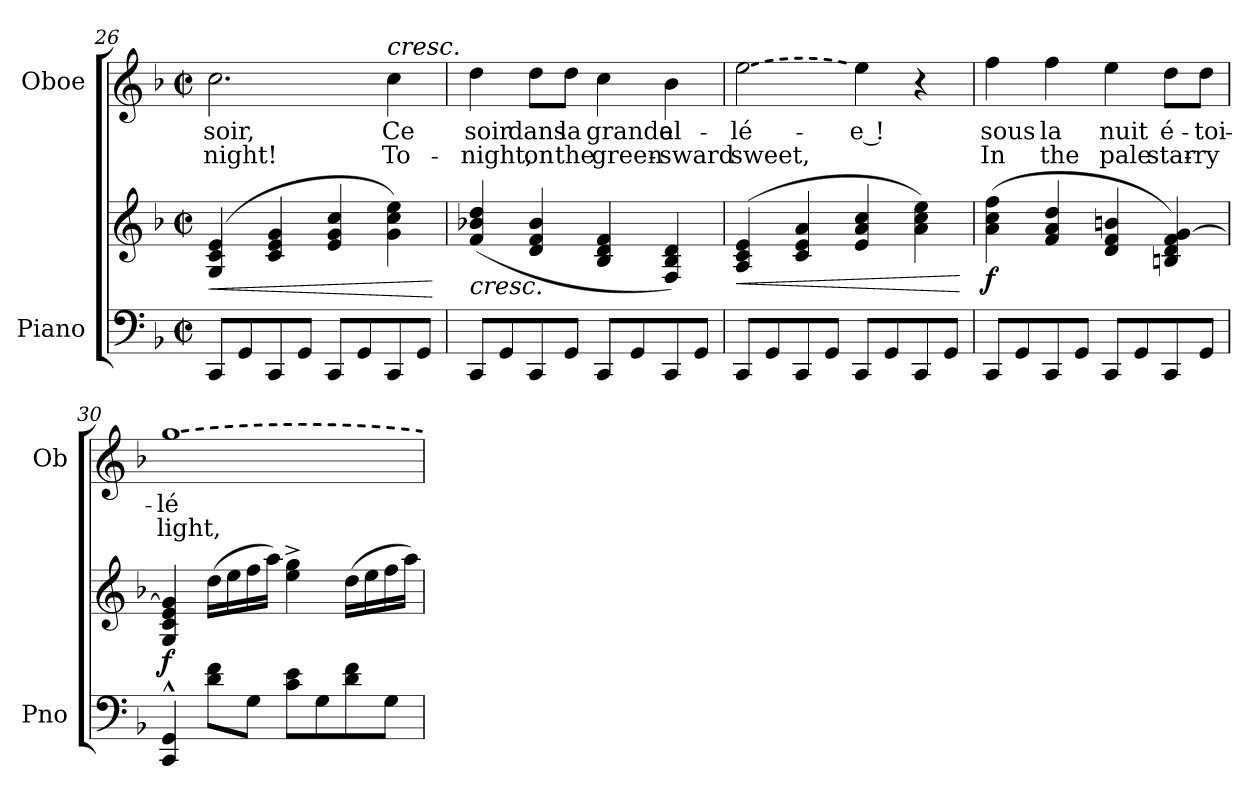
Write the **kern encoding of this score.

**kern	**kern	**dynam	**kern	**text	**text
*part2	*part2	*part2	*part1	*part1	*part1
*staff3	*staff2	*staff2/3	*staff1	*staff1	*staff1
*I"Piano	*	*	*I"Oboe	*	*
*I'Pno	*	*	*I'Ob	*	*
*clefF4	*clefG2	*	*clefG2	*	*
*k[b-]	*k[b-]	*	*k[b-]	*	*
*M2/2	*M2/2	*	*M2/2	*	*
*met(c|)	*met(c|)	*	*met(c|)	*	*
=26	=26	=26	=26	=26	=26
!	!	!LO:HP:b	!	!LO:LY:b	!LO:LY:b
8CC/L	(>4G/ 4c/ 4e/	<	2.cc\	soir,	-night!
8GG/	.	.	.	.	.
8CC/	4c/ 4e/ 4g/	.	.	.	.
8GG/J	.	.	.	.	.
8CC/L	4e/ 4g/ 4cc/	.	.	.	.
8GG/	.	.	.	.	.
!	!	!	!LO:TX:a:i:t=cresc.	!	!
!	!	!	!	!LO:LY:b	!LO:LY:b
8CC/	4g\ 4cc\ 4ee\)	.	4cc\	Ce	To-
8GG/J	.	.	.	.	.
.	.	[	.	.	.
!!LO:PB:g=z
=27	=27	=27	=27	=27	=27
!	!LO:TX:b:i:t=cresc.	!	!	!	!
!	!	!	!	!LO:LY:b	!LO:LY:b
8CC/L	(>4f/ 4b-X/ 4dd/	.	4dd\	soir	-night,
8GG/	.	.	.	.	.
!	!	!	!	!LO:LY:b	!LO:LY:b
8CC/	4d/ 4f/ 4b-/	.	8dd\L	dans	on
!	!	!	!	!LO:LY:b	!LO:LY:b
8GG/J	.	.	8dd\J	la	the
!	!	!	!	!LO:LY:b	!LO:LY:b
8CC/L	4B-/ 4d/ 4f/	.	4cc\	grande	green-
8GG/	.	.	.	.	.
!	!	!	!	!LO:LY:b	!LO:LY:b
8CC/	4F/ 4B-/ 4d/)	.	4b-\	al-	-sward
8GG/J	.	.	.	.	.
=28	=28	=28	=28	=28	=28
!	!	!LO:HP:b	!LO:T:dash	!LO:LY:b	!LO:LY:b
8CC/L	(4A/ 4c/ 4e/	<	[2ee\	-lé-	sweet,
8GG/	.	.	.	.	.
8CC/	4c/ 4e/ 4a/	.	.	.	.
8GG/J	.	.	.	.	.
!	!	!	!	!LO:LY:b	!
8CC/L	4e/ 4a/ 4cc/	.	4ee\]	-e !	.
8GG/	.	.	.	.	.
8CC/	4a\ 4cc\ 4ee\)	.	4r	.	.
8GG/J	.	.	.	.	.
.	.	[	.	.	.
=29	=29	=29	=29	=29	=29
!	!	!LO:DY:b	!	!LO:LY:b	!LO:LY:b
8CC/L	(>4a\ 4cc\ 4ff\	f	4ff\	sous	In
8GG/	.	.	.	.	.
!	!	!	!	!LO:LY:b	!LO:LY:b
8CC/	4f/ 4a/ 4dd/	.	4ff\	la	the
8GG/J	.	.	.	.	.
!	!	!	!	!LO:LY:b	!LO:LY:b
8CC/L	4d/ 4f/ 4bn/	.	4ee\	nuit	pale
8GG/	.	.	.	.	.
!	!	!	!	!LO:LY:b	!LO:LY:b
8CC/	4Bn/ 4d/ 4f/ [4g/)	.	8dd\L	é-	star-
!	!	!	!	!LO:LY:b	!LO:LY:b
8GG/J	.	.	8dd\J	-toi-	-ry
=30	=30	=30	=30	=30	=30
!	!	!LO:DY:b	!LO:T:dash	!LO:LY:b	!LO:LY:b
4CC/^^ 4GG/^^	4G/ 4c/ 4e/ 4g/]	f	[1gg	-lé-	light,
8d\ 8f\L	(>16dd\LL	.	.	.	.
.	16ee\	.	.	.	.
8G\J	16ff\	.	.	.	.
.	16aa\JJ)	.	.	.	.
8c\ 8e\L	4ee\^ 4gg\^	.	.	.	.
8G\	.	.	.	.	.
8d\ 8f\	(>16dd\LL	.	.	.	.
.	16ee\	.	.	.	.
8G\J	16ff\	.	.	.	.
.	16aa\JJ)	.	.	.	.
=	=	=	=	=	=
*-	*-	*-	*-	*-	*-
